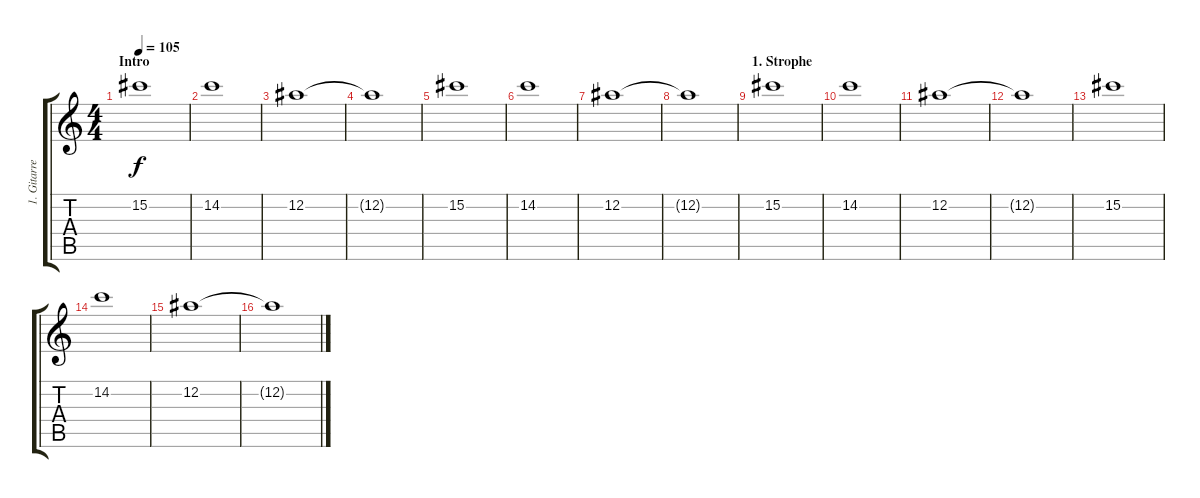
\track ("1. Gitarre" "1. Gitarre") {instrument distortionguitar}
\staff {score tabs}
\tuning (Eb4 Bb3 Gb3 Db3 Ab2 Eb2) {hide}
\ts (4 4)
\section ("" "Intro")
\tempo 105
\clef g2
\ks c
15.2.1{dy f instrument distortionguitar} |
14.2.1 |
12.2.1 |
12.2{t}.1{volume 0} |
15.2.1{volume 12} |
14.2.1 |
12.2.1 |
12.2{t}.1{volume 0} |
\section ("" "1. Strophe")
15.2.1{volume 12} |
14.2.1 |
12.2.1 |
12.2{t}.1{volume 0} |
15.2.1{volume 12} |
14.2.1 |
12.2.1 |
12.2{t}.1{volume 0}
